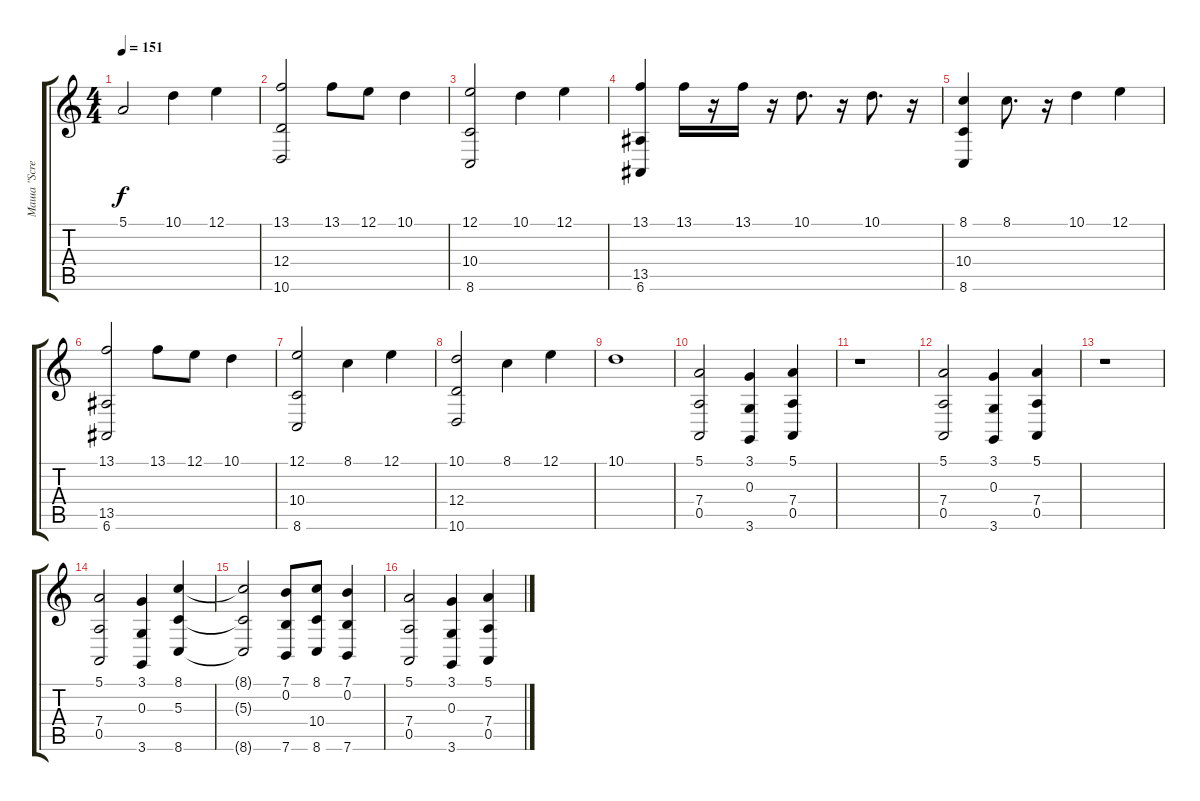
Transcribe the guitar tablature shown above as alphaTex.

\track ("Маша \"Scream\"" "Маша \"Scre") {instrument pad4choir}
\staff {score tabs}
\tuning (E4 B3 G3 D3 A2 E2) {hide}
\ts (4 4)
\tempo 151
\clef g2
\ks c
5.1.2{dy f} 10.1.4 12.1.4 |
(13.1 12.4 10.6).2 13.1.8 12.1.8 10.1.4 |
(12.1 10.4 8.6).2 10.1.4 12.1.4 |
(13.1 13.5 6.6).4 13.1.16 r.16 13.1.16 r.16 10.1.8{d} r.16 10.1.8{d} r.16 |
(8.1 10.4 8.6).4 8.1.8{d} r.16 10.1.4 12.1.4 |
(13.1 13.5 6.6).2 13.1.8 12.1.8 10.1.4 |
(12.1 10.4 8.6).2 8.1.4 12.1.4 |
(10.1 12.4 10.6).2 8.1.4 12.1.4 |
10.1.1 |
(5.1 7.4 0.5).2 (3.1 0.3 3.6).4 (5.1 7.4 0.5).4 |
r.1 |
(5.1 7.4 0.5).2 (3.1 0.3 3.6).4 (5.1 7.4 0.5).4 |
r.1 |
(5.1 7.4 0.5).2 (3.1 0.3 3.6).4 (8.1 5.3 8.6).4 |
(8.1{t} 5.3{t} 8.6{t}).2 (7.1 0.2 7.6).8 (8.1 10.4 8.6).8 (7.1 0.2 7.6).4 |
(5.1 7.4 0.5).2 (3.1 0.3 3.6).4 (5.1 7.4 0.5).4
